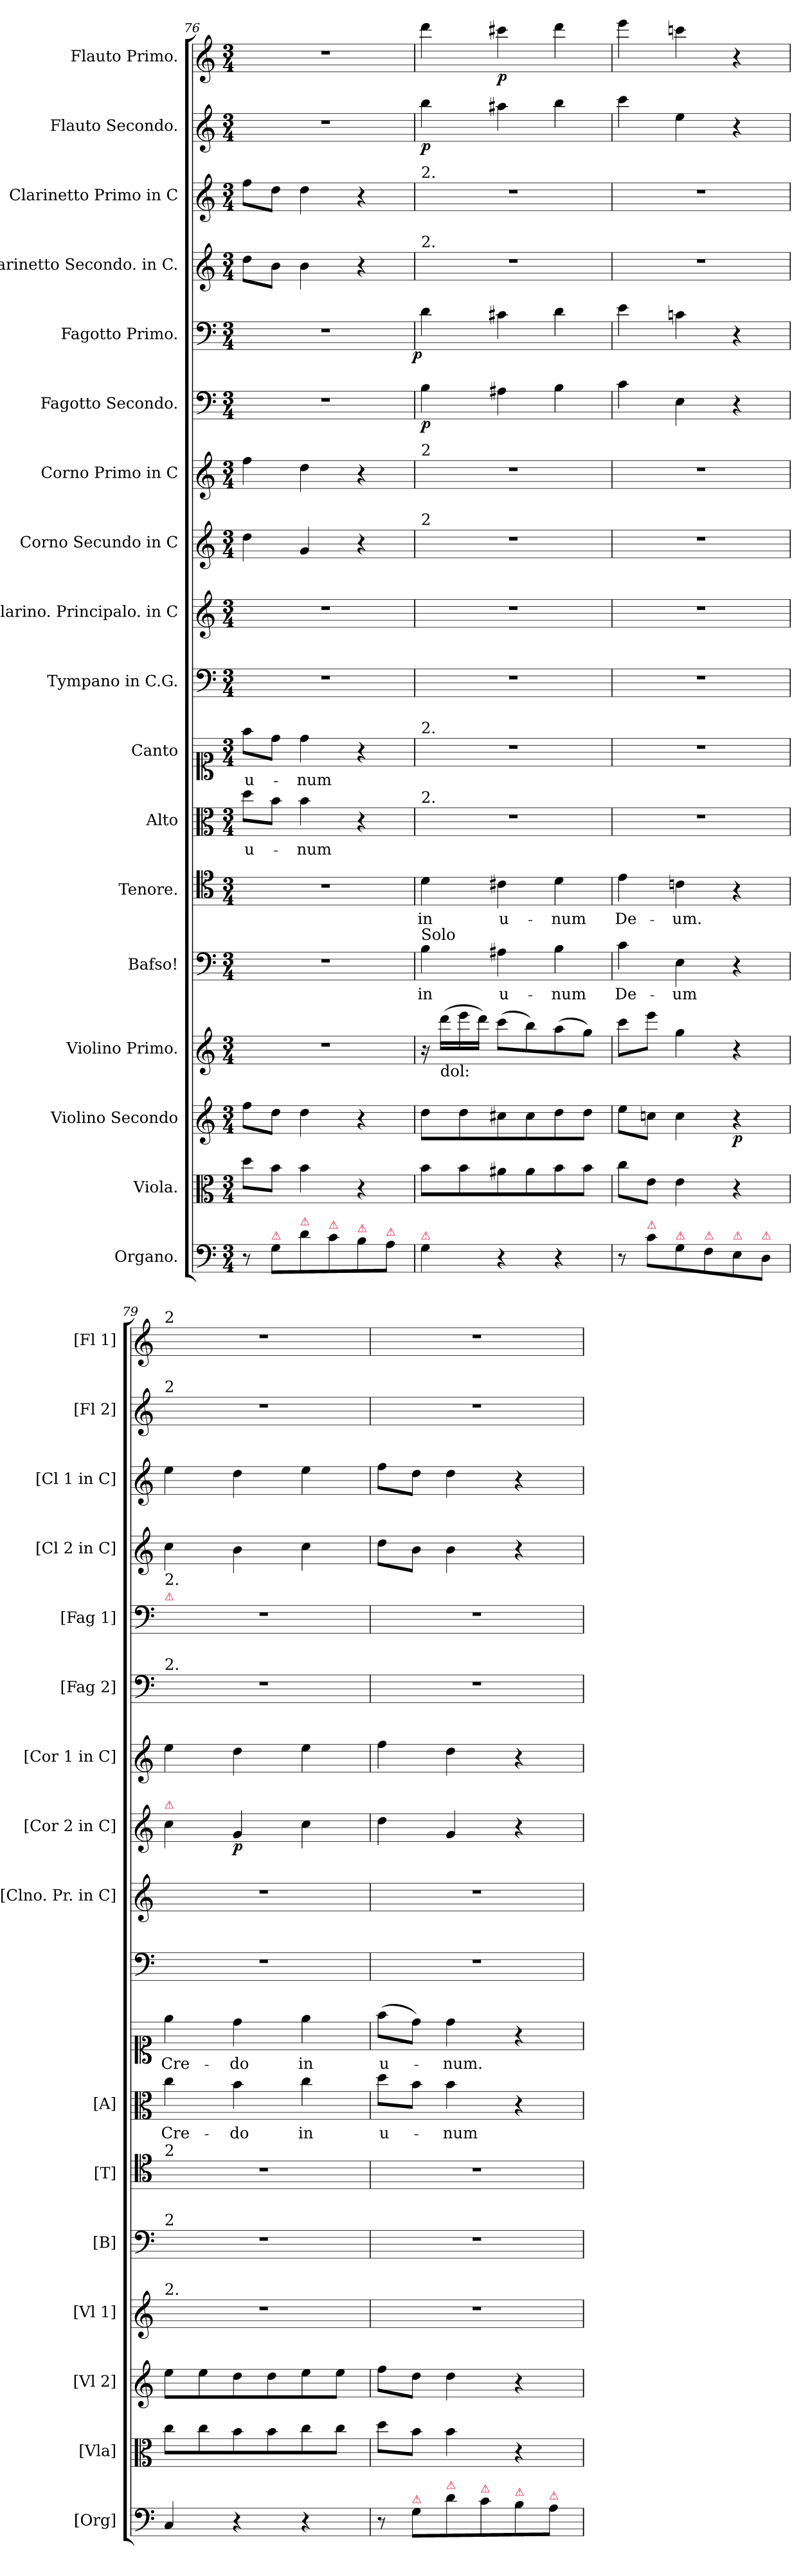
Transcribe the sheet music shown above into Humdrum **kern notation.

**kern	**kern	**kern	**dynam	**kern	**kern	**text	**kern	**text	**kern	**text	**kern	**text	**kern	**kern	**kern	**dynam	**kern	**kern	**dynam	**kern	**dynam	**kern	**kern	**kern	**dynam	**kern	**dynam
*part18	*part17	*part16	*part16	*part15	*part14	*part14	*part13	*part13	*part12	*part12	*part11	*part11	*part10	*part9	*part8	*part8	*part7	*part6	*part6	*part5	*part5	*part4	*part3	*part2	*part2	*part1	*part1
*staff18	*staff17	*staff16	*staff16	*staff15	*staff14	*staff14	*staff13	*staff13	*staff12	*staff12	*staff11	*staff11	*staff10	*staff9	*staff8	*staff8	*staff7	*staff6	*staff6	*staff5	*staff5	*staff4	*staff3	*staff2	*staff2	*staff1	*staff1
*I"Organo.	*I"Viola.	*I"Violino Secondo	*	*I"Violino Primo.	*I"Bafso!	*	*I"Tenore.	*	*I"Alto	*	*I"Canto	*	*I"Tympano in C.G.	*I"Clarino. Principalo. in C	*I"Corno Secundo in C	*	*I"Corno Primo in C	*I"Fagotto Secondo.	*	*I"Fagotto Primo.	*	*I"Clarinetto Secondo. in C.	*I"Clarinetto Primo in C	*I"Flauto Secondo.	*	*I"Flauto Primo.	*
*I'[Org]	*I'[Vla]	*I'[Vl 2]	*	*I'[Vl 1]	*I'[B]	*	*I'[T]	*	*I'[A]	*	*	*	*	*I'[Clno. Pr. in C]	*I'[Cor 2 in C]	*	*I'[Cor 1 in C]	*I'[Fag 2]	*	*I'[Fag 1]	*	*I'[Cl 2 in C]	*I'[Cl 1 in C]	*I'[Fl 2]	*	*I'[Fl 1]	*
*clefF4	*clefC3	*clefG2	*	*clefG2	*clefF4	*	*clefC4	*	*clefC3	*	*clefC1	*	*clefF4	*clefG2	*clefG2	*	*clefG2	*clefF4	*	*clefF4	*	*clefG2	*clefG2	*clefG2	*	*clefG2	*
*k[]	*k[]	*k[]	*	*k[]	*k[]	*	*k[]	*	*k[]	*	*k[]	*	*k[]	*k[]	*k[]	*	*k[]	*k[]	*	*k[]	*	*k[]	*k[]	*k[]	*	*k[]	*
*C:	*C:	*C:	*	*C:	*C:	*	*C:	*	*C:	*	*C:	*	*C:	*C:	*C:	*	*C:	*C:	*	*C:	*	*C:	*C:	*C:	*	*C:	*
*M3/4	*M3/4	*M3/4	*	*M3/4	*M3/4	*	*M3/4	*	*M3/4	*	*M3/4	*	*M3/4	*M3/4	*M3/4	*	*M3/4	*M3/4	*	*M3/4	*	*M3/4	*M3/4	*M3/4	*	*M3/4	*
=76	=76	=76	=76	=76	=76	=76	=76	=76	=76	=76	=76	=76	=76	=76	=76	=76	=76	=76	=76	=76	=76	=76	=76	=76	=76	=76	=76
8r	8dd\L	8ff\L	.	2.r	2.r	.	2.r	.	8dd\L	u-	8ff\L	u-	2.r	2.r	4dd\	.	4ff\	2.r	.	2.r	.	8dd\L	8ff\L	2.r	.	2.r	.
!LO:TX:a:color=crimson:t=⚠	!	!	!	!	!	!	!	!	!	!	!	!	!	!	!	!	!	!	!	!	!	!	!	!	!	!	!
8G\L	8b\J	8dd\J	.	.	.	.	.	.	8b\J	.	8dd\J	.	.	.	.	.	.	.	.	.	.	8b\J	8dd\J	.	.	.	.
!LO:TX:a:color=crimson:t=⚠	!	!	!	!	!	!	!	!	!	!	!	!	!	!	!	!	!	!	!	!	!	!	!	!	!	!	!
8d\	4b\	4dd\	.	.	.	.	.	.	4b\	-num	4dd\	-num	.	.	4g/	.	4dd\	.	.	.	.	4b\	4dd\	.	.	.	.
!LO:TX:a:color=crimson:t=⚠	!	!	!	!	!	!	!	!	!	!	!	!	!	!	!	!	!	!	!	!	!	!	!	!	!	!	!
8c\	.	.	.	.	.	.	.	.	.	.	.	.	.	.	.	.	.	.	.	.	.	.	.	.	.	.	.
!LO:TX:a:color=crimson:t=⚠	!	!	!	!	!	!	!	!	!	!	!	!	!	!	!	!	!	!	!	!	!	!	!	!	!	!	!
8B\	4r	4r	.	.	.	.	.	.	4r	.	4r	.	.	.	4r	.	4r	.	.	.	.	4r	4r	.	.	.	.
!LO:TX:a:color=crimson:t=⚠	!	!	!	!	!	!	!	!	!	!	!	!	!	!	!	!	!	!	!	!	!	!	!	!	!	!	!
8A\J	.	.	.	.	.	.	.	.	.	.	.	.	.	.	.	.	.	.	.	.	.	.	.	.	.	.	.
=77	=77	=77	=77	=77	=77	=77	=77	=77	=77	=77	=77	=77	=77	=77	=77	=77	=77	=77	=77	=77	=77	=77	=77	=77	=77	=77	=77
!	!	!	!	!	!	!	!	!	!	!	!	!	!	!	!	!	!	!	!	!	!	!	!LO:TX:a:t=2.	!	!	!	!
!	!	!	!	!	!	!	!	!	!	!	!	!	!	!	!	!	!	!	!	!	!	!LO:TX:a:t=2.	!	!	!	!	!
!	!	!	!	!	!	!	!	!	!	!	!	!	!	!	!	!	!LO:TX:a:t=2	!	!	!	!	!	!	!	!	!	!
!	!	!	!	!	!	!	!	!	!	!	!	!	!	!	!LO:TX:a:t=2	!	!	!	!	!	!	!	!	!	!	!	!
!	!	!	!	!	!	!	!	!	!	!	!LO:TX:a:t=2.	!	!	!	!	!	!	!	!	!	!	!	!	!	!	!	!
!	!	!	!	!	!	!	!	!	!LO:TX:a:t=2.	!	!	!	!	!	!	!	!	!	!	!	!	!	!	!	!	!	!
!	!	!	!	!	!LO:TX:a:t=Solo	!	!	!	!	!	!	!	!	!	!	!	!	!	!	!	!	!	!	!	!	!	!
!LO:TX:a:color=crimson:t=⚠	!	!	!	!	!	!	!	!	!	!	!	!	!	!	!	!	!	!	!	!	!	!	!	!	!	!	!
!	!	!	!	!	!	!	!	!	!	!	!	!	!	!	!	!	!	!	!	!	!LO:DY:rj	!	!	!	!	!	!
4G\	8b\L	8dd\L	.	16r	4B\	in	4d\	in	2.r	.	2.r	.	2.r	2.r	2.r	.	2.r	4B\	p	4d\	p	2.r	2.r	4bb\	p	4ddd\	.
!	!	!	!	!LO:TX:b:t=dol&colon;	!	!	!	!	!	!	!	!	!	!	!	!	!	!	!	!	!	!	!	!	!	!	!
.	.	.	.	(>16ddd\LL	.	.	.	.	.	.	.	.	.	.	.	.	.	.	.	.	.	.	.	.	.	.	.
.	8b\	8dd\	.	16eee\	.	.	.	.	.	.	.	.	.	.	.	.	.	.	.	.	.	.	.	.	.	.	.
.	.	.	.	16ddd\JJ)	.	.	.	.	.	.	.	.	.	.	.	.	.	.	.	.	.	.	.	.	.	.	.
4r	8a#X\	8cc#X\	.	(>8ccc\L	4A#X\	u-	4c#X\	u-	.	.	.	.	.	.	.	.	.	4A#X\	.	4c#X\	.	.	.	4aa#X\	.	4ccc#X\	p
.	8a#\	8cc#\	.	8bb\)	.	.	.	.	.	.	.	.	.	.	.	.	.	.	.	.	.	.	.	.	.	.	.
4r	8b\	8dd\	.	(>8aa\	4B\	-num	4d\	-num	.	.	.	.	.	.	.	.	.	4B\	.	4d\	.	.	.	4bb\	.	4ddd\	.
.	8b\J	8dd\J	.	8gg\J)	.	.	.	.	.	.	.	.	.	.	.	.	.	.	.	.	.	.	.	.	.	.	.
=78	=78	=78	=78	=78	=78	=78	=78	=78	=78	=78	=78	=78	=78	=78	=78	=78	=78	=78	=78	=78	=78	=78	=78	=78	=78	=78	=78
8r	8cc\L	8ee\L	.	8ccc\L	4c\	De-	4e\	De-	2.r	.	2.r	.	2.r	2.r	2.r	.	2.r	4c\	.	4e\	.	2.r	2.r	4ccc\	.	4eee\	.
!LO:TX:a:color=crimson:t=⚠	!	!	!	!	!	!	!	!	!	!	!	!	!	!	!	!	!	!	!	!	!	!	!	!	!	!	!
8c\L	8e\J	8ccn\J	.	8eee\J	.	.	.	.	.	.	.	.	.	.	.	.	.	.	.	.	.	.	.	.	.	.	.
!LO:TX:a:color=crimson:t=⚠	!	!	!	!	!	!	!	!	!	!	!	!	!	!	!	!	!	!	!	!	!	!	!	!	!	!	!
8G\	4e\	4cc\	.	4gg\	4E\	-um	4cn\	-um.	.	.	.	.	.	.	.	.	.	4E\	.	4cn\	.	.	.	4ee\	.	4cccn\	.
!LO:TX:a:color=crimson:t=⚠	!	!	!	!	!	!	!	!	!	!	!	!	!	!	!	!	!	!	!	!	!	!	!	!	!	!	!
8F\	.	.	.	.	.	.	.	.	.	.	.	.	.	.	.	.	.	.	.	.	.	.	.	.	.	.	.
!LO:TX:a:color=crimson:t=⚠	!	!	!	!	!	!	!	!	!	!	!	!	!	!	!	!	!	!	!	!	!	!	!	!	!	!	!
!	!	!	!LO:DY:b	!	!	!	!	!	!	!	!	!	!	!	!	!	!	!	!	!	!	!	!	!	!	!	!
8E\	4r	4r	p.	4r	4r	.	4r	.	.	.	.	.	.	.	.	.	.	4r	.	4r	.	.	.	4r	.	4r	.
!LO:TX:a:color=crimson:t=⚠	!	!	!	!	!	!	!	!	!	!	!	!	!	!	!	!	!	!	!	!	!	!	!	!	!	!	!
8D\J	.	.	.	.	.	.	.	.	.	.	.	.	.	.	.	.	.	.	.	.	.	.	.	.	.	.	.
=79	=79	=79	=79	=79	=79	=79	=79	=79	=79	=79	=79	=79	=79	=79	=79	=79	=79	=79	=79	=79	=79	=79	=79	=79	=79	=79	=79
!	!	!	!	!	!	!	!	!	!	!	!	!	!	!	!	!	!	!	!	!	!	!	!	!	!	!LO:TX:a:t=2	!
!	!	!	!	!	!	!	!	!	!	!	!	!	!	!	!	!	!	!	!	!	!	!	!	!LO:TX:a:t=2	!	!	!
!	!	!	!	!	!	!	!	!	!	!	!	!	!	!	!	!	!	!	!	!LO:TX:a:color=crimson:t=⚠	!	!	!	!	!	!	!
!	!	!	!	!	!	!	!	!	!	!	!	!	!	!	!	!	!	!	!	!LO:TX:a:t=2.	!	!	!	!	!	!	!
!	!	!	!	!	!	!	!	!	!	!	!	!	!	!	!	!	!	!LO:TX:a:t=2.	!	!	!	!	!	!	!	!	!
!	!	!	!	!	!	!	!	!	!	!	!	!	!	!	!LO:TX:a:color=crimson:t=⚠	!	!	!	!	!	!	!	!	!	!	!	!
!	!	!	!	!	!	!	!LO:TX:a:t=2	!	!	!	!	!	!	!	!	!	!	!	!	!	!	!	!	!	!	!	!
!	!	!	!	!	!LO:TX:a:t=2	!	!	!	!	!	!	!	!	!	!	!	!	!	!	!	!	!	!	!	!	!	!
!	!	!	!	!LO:TX:a:t=2.	!	!	!	!	!	!	!	!	!	!	!	!	!	!	!	!	!	!	!	!	!	!	!
4C/	8cc\L	8ee\L	.	2.r	2.r	.	2.r	.	4cc\	Cre-	4ee\	Cre-	2.r	2.r	4cc\	.	4ee\	2.r	.	2.r	.	4cc\	4ee\	2.r	.	2.r	.
.	8cc\	8ee\	.	.	.	.	.	.	.	.	.	.	.	.	.	.	.	.	.	.	.	.	.	.	.	.	.
4r	8b\	8dd\	.	.	.	.	.	.	4b\	-do	4dd\	-do	.	.	4g/	p	4dd\	.	.	.	.	4b\	4dd\	.	.	.	.
.	8b\	8dd\	.	.	.	.	.	.	.	.	.	.	.	.	.	.	.	.	.	.	.	.	.	.	.	.	.
4r	8cc\	8ee\	.	.	.	.	.	.	4cc\	in	4ee\	in	.	.	4cc\	.	4ee\	.	.	.	.	4cc\	4ee\	.	.	.	.
.	8cc\J	8ee\J	.	.	.	.	.	.	.	.	.	.	.	.	.	.	.	.	.	.	.	.	.	.	.	.	.
=80	=80	=80	=80	=80	=80	=80	=80	=80	=80	=80	=80	=80	=80	=80	=80	=80	=80	=80	=80	=80	=80	=80	=80	=80	=80	=80	=80
8r	8dd\L	8ff\L	.	2.r	2.r	.	2.r	.	8dd\L	u-	(>8ff\L	u-	2.r	2.r	4dd\	.	4ff\	2.r	.	2.r	.	8dd\L	8ff\L	2.r	.	2.r	.
!LO:TX:a:color=crimson:t=⚠	!	!	!	!	!	!	!	!	!	!	!	!	!	!	!	!	!	!	!	!	!	!	!	!	!	!	!
8G\L	8b\J	8dd\J	.	.	.	.	.	.	8b\J	.	8dd\J)	.	.	.	.	.	.	.	.	.	.	8b\J	8dd\J	.	.	.	.
!LO:TX:a:color=crimson:t=⚠	!	!	!	!	!	!	!	!	!	!	!	!	!	!	!	!	!	!	!	!	!	!	!	!	!	!	!
8d\	4b\	4dd\	.	.	.	.	.	.	4b\	-num	4dd\	-num.	.	.	4g/	.	4dd\	.	.	.	.	4b\	4dd\	.	.	.	.
!LO:TX:a:color=crimson:t=⚠	!	!	!	!	!	!	!	!	!	!	!	!	!	!	!	!	!	!	!	!	!	!	!	!	!	!	!
8c\	.	.	.	.	.	.	.	.	.	.	.	.	.	.	.	.	.	.	.	.	.	.	.	.	.	.	.
!LO:TX:a:color=crimson:t=⚠	!	!	!	!	!	!	!	!	!	!	!	!	!	!	!	!	!	!	!	!	!	!	!	!	!	!	!
8B\	4r	4r	.	.	.	.	.	.	4r	.	4r	.	.	.	4r	.	4r	.	.	.	.	4r	4r	.	.	.	.
!LO:TX:a:color=crimson:t=⚠	!	!	!	!	!	!	!	!	!	!	!	!	!	!	!	!	!	!	!	!	!	!	!	!	!	!	!
8A\J	.	.	.	.	.	.	.	.	.	.	.	.	.	.	.	.	.	.	.	.	.	.	.	.	.	.	.
=	=	=	=	=	=	=	=	=	=	=	=	=	=	=	=	=	=	=	=	=	=	=	=	=	=	=	=
*-	*-	*-	*-	*-	*-	*-	*-	*-	*-	*-	*-	*-	*-	*-	*-	*-	*-	*-	*-	*-	*-	*-	*-	*-	*-	*-	*-
